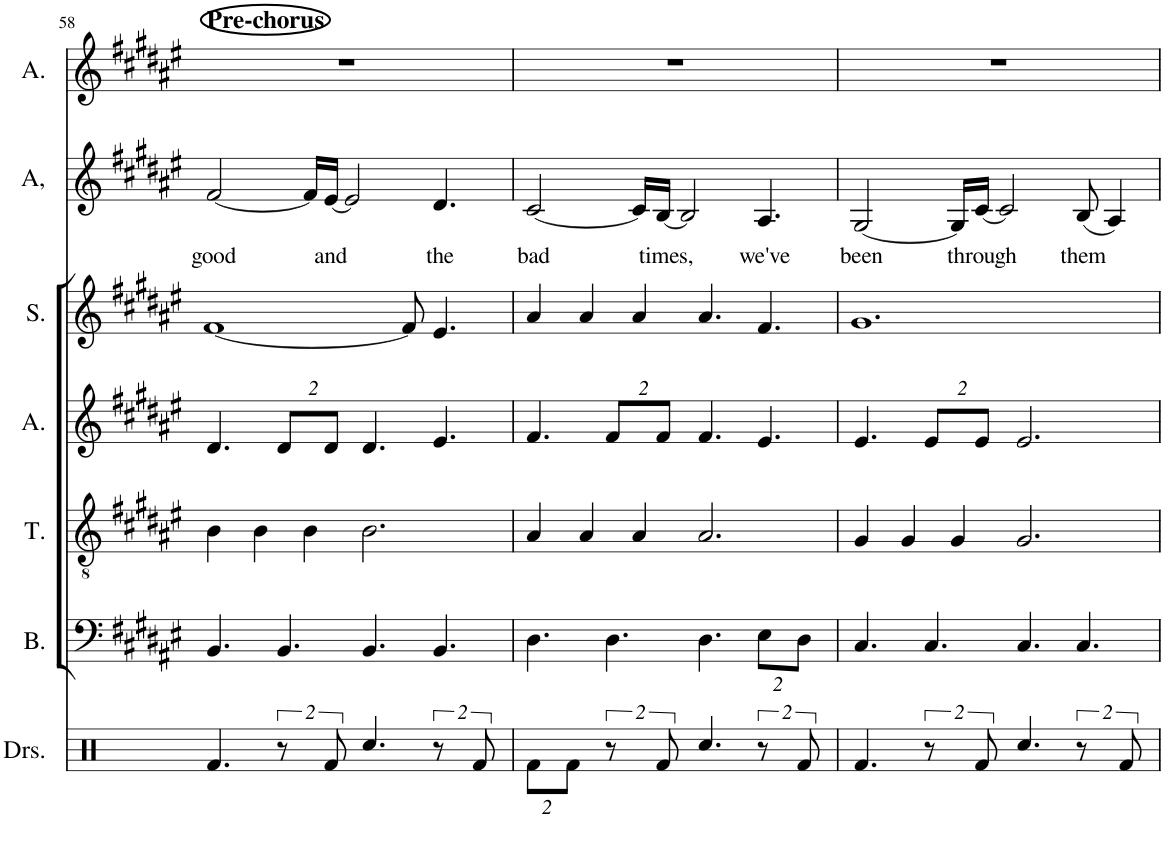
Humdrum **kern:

**kern	**kern	**kern	**kern	**kern	**kern	**text	**kern
*part7	*part6	*part5	*part4	*part3	*part2	*part2	*part1
*staff7	*staff6	*staff5	*staff4	*staff3	*staff2	*staff2	*staff1
*I"Drumset	*I"Bass	*I"Tenor	*I"Alto	*I"Soprano	*I"Alto	*	*I"Alto
*I'Drs.	*I'B.	*I'T.	*I'A.	*I'S.	*I'A,	*	*I'A.
!!LO:PB:g=z
*clefX	*clefF4	*clefGv2	*clefG2	*clefG2	*clefG2	*	*clefG2
*k[]	*k[f#c#g#d#a#e#]	*k[f#c#g#d#a#e#]	*k[f#c#g#d#a#e#]	*k[f#c#g#d#a#e#]	*k[f#c#g#d#a#e#]	*	*k[f#c#g#d#a#e#]
*M12/8	*M12/8	*M12/8	*M12/8	*M12/8	*M12/8	*	*M12/8
=58	=58	=58	=58	=58	=58	=58	=58
!	!	!	!	!	!	!	!LO:TX:a:B:t=Pre-chorus
!	!	!	!	!	!	!LO:LY:b	!
4.Rf/	4.BB/	4B\	4.d#/	[1f#	[2f#/	good	1.r
.	.	4B\	.	.	.	.	.
*	*	*	*Xbrackettup	*	*	*	*
16%3r	4.BB/	.	16%3d#/L	.	.	.	.
.	.	4B\	.	.	16f#/LL]	.	.
!	!	!	!	!	!	!LO:LY:b	!
16%3Rf/	.	.	16%3d#/J	.	[16e#/JJ	and	.
.	.	.	.	.	2e#/]	.	.
4.Rcc/	4.BB/	2.B\	4.d#/	.	.	.	.
.	.	.	.	8f#/]	.	.	.
!	!	!	!	!	!	!LO:LY:b	!
16%3r	4.BB/	.	4.e#/	4.e#/	4.d#/	the	.
16%3Rf/	.	.	.	.	.	.	.
=59	=59	=59	=59	=59	=59	=59	=59
*Xbrackettup	*	*	*	*	*	*	*
!	!	!	!	!	!	!LO:LY:b	!
16%3Rf\L	4.D#\	4A#/	4.f#/	4a#/	[2c#/	bad	1.r
16%3Rf\J	.	.	.	.	.	.	.
.	.	4A#/	.	4a#/	.	.	.
*brackettup	*	*	*	*	*	*	*
16%3r	4.D#\	.	16%3f#/L	.	.	.	.
.	.	4A#/	.	4a#/	16c#/LL]	.	.
!	!	!	!	!	!	!LO:LY:b	!
16%3Rf/	.	.	16%3f#/J	.	[16B/JJ	times,	.
.	.	.	.	.	2B/]	.	.
4.Rcc/	4.D#\	2.A#/	4.f#/	4.a#/	.	.	.
*	*Xbrackettup	*	*	*	*	*	*
!	!	!	!	!	!	!LO:LY:b	!
16%3r	16%3E#\L	.	4.e#/	4.f#/	4.A#/	we've	.
16%3Rf/	16%3D#\J	.	.	.	.	.	.
=60	=60	=60	=60	=60	=60	=60	=60
!	!	!	!	!	!	!LO:LY:b	!
4.Rf/	4.C#/	4G#/	4.e#/	1.g#	[2G#/	been	1.r
.	.	4G#/	.	.	.	.	.
16%3r	4.C#/	.	16%3e#/L	.	.	.	.
.	.	4G#/	.	.	16G#/LL]	.	.
!	!	!	!	!	!	!LO:LY:b	!
16%3Rf/	.	.	16%3e#/J	.	[16c#/JJ	through	.
.	.	.	.	.	2c#/]	.	.
4.Rcc/	4.C#/	2.G#/	2.e#/	.	.	.	.
!	!	!	!	!	!	!LO:LY:b	!
16%3r	4.C#/	.	.	.	(8B/	them	.
.	.	.	.	.	4A#/)	.	.
16%3Rf/	.	.	.	.	.	.	.
=	=	=	=	=	=	=	=
*-	*-	*-	*-	*-	*-	*-	*-
